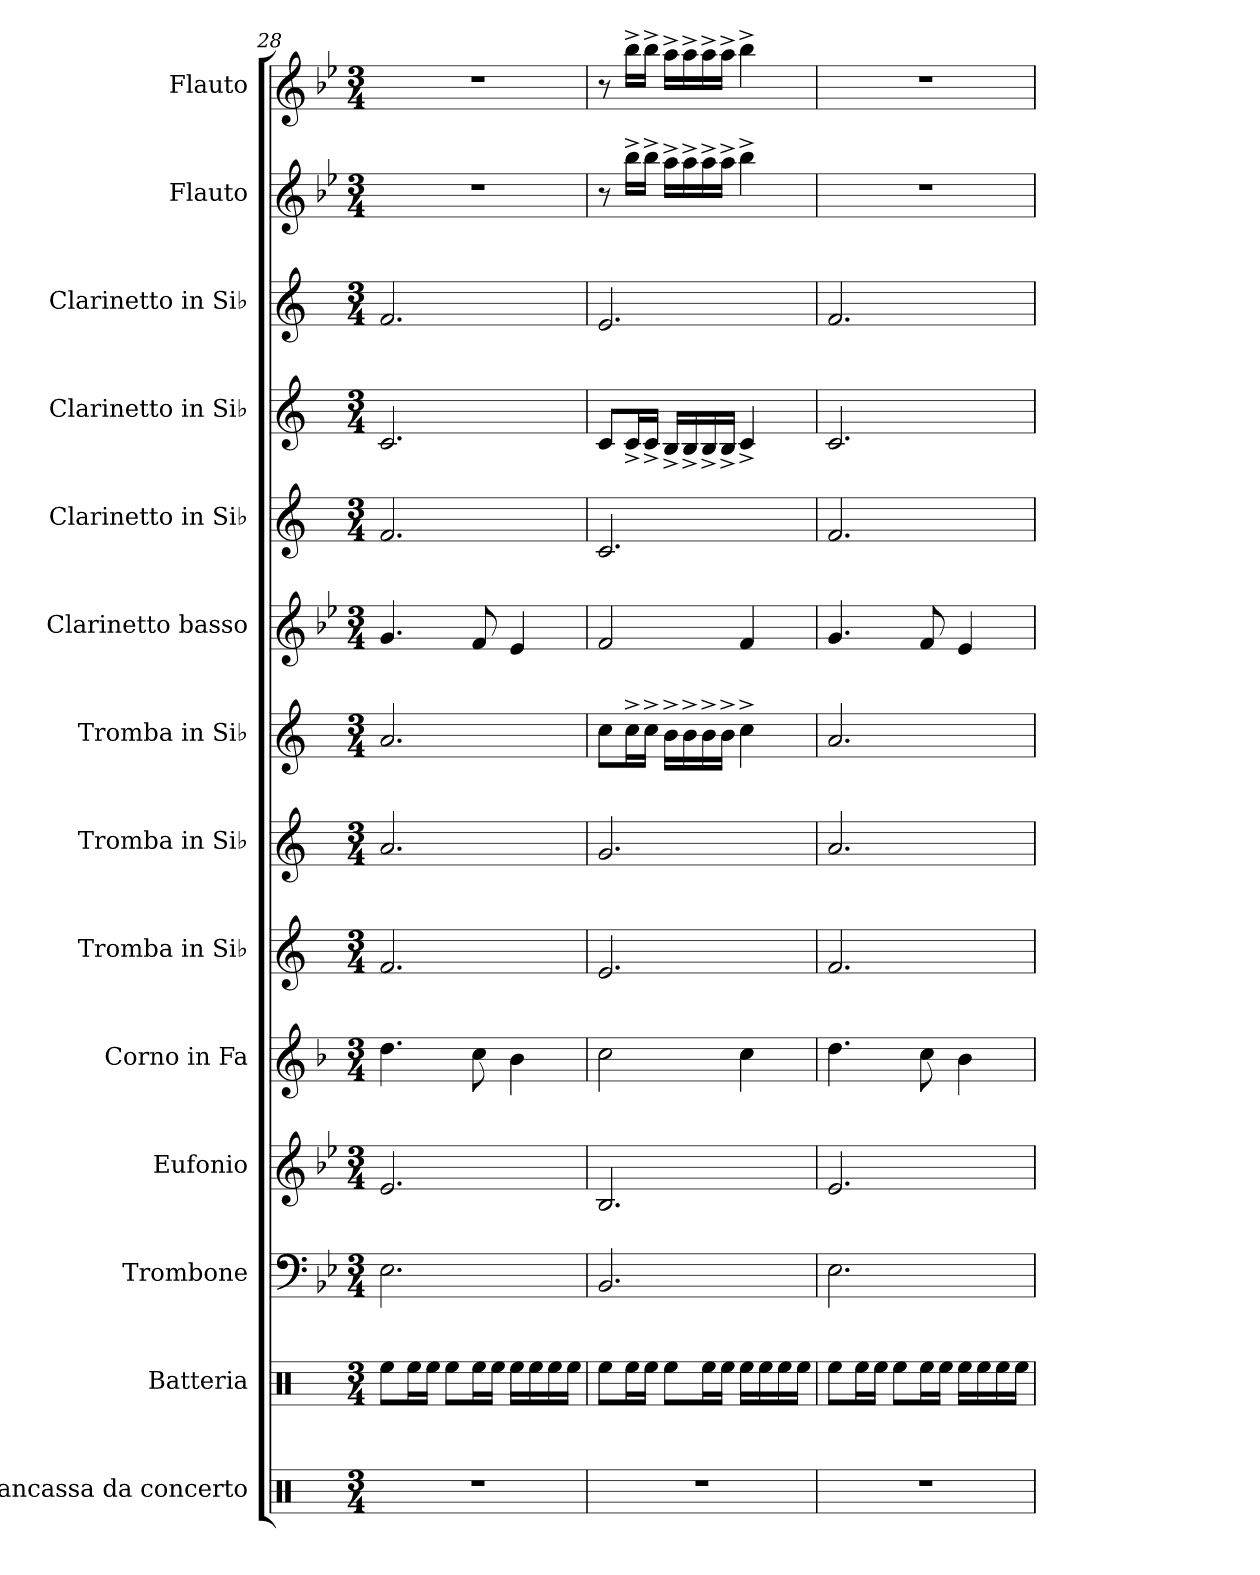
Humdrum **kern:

**kern	**kern	**kern	**kern	**kern	**kern	**kern	**kern	**kern	**kern	**kern	**kern	**kern	**kern
*part14	*part13	*part12	*part11	*part10	*part9	*part8	*part7	*part6	*part5	*part4	*part3	*part2	*part1
*staff14	*staff13	*staff12	*staff11	*staff10	*staff9	*staff8	*staff7	*staff6	*staff5	*staff4	*staff3	*staff2	*staff1
*I"Grancassa da concerto	*I"Batteria	*I"Trombone	*I"Eufonio	*I"Corno in Fa	*I"Tromba in Si♭	*I"Tromba in Si♭	*I"Tromba in Si♭	*I"Clarinetto basso	*I"Clarinetto in Si♭	*I"Clarinetto in Si♭	*I"Clarinetto in Si♭	*I"Flauto	*I"Flauto
*I'Gr. conc.	*I'Batt.	*I'Trb.	*I'Euf.	*I'Cor. Fa	*I'Tr. Si♭	*I'Tr. Si♭	*I'Tr. Si♭	*I'Cl. b.	*I'Cl. Si♭	*I'Cl. Si♭	*I'Cl. Si♭	*I'Fl.	*I'Fl.
*clefX	*clefX	*clefF4	*clefG2	*clefG2	*clefG2	*clefG2	*clefG2	*clefG2	*clefG2	*clefG2	*clefG2	*clefG2	*clefG2
*	*	*	*ITrd8c14	*ITrd4c7	*ITrd1c2	*ITrd1c2	*ITrd1c2	*ITrd8c14	*ITrd1c2	*ITrd1c2	*ITrd1c2	*	*
*k[]	*k[]	*k[b-e-]	*k[b-e-]	*k[b-e-]	*k[b-e-]	*k[b-e-]	*k[b-e-]	*k[b-e-]	*k[b-e-]	*k[b-e-]	*k[b-e-]	*k[b-e-]	*k[b-e-]
*M3/4	*M3/4	*M3/4	*M3/4	*M3/4	*M3/4	*M3/4	*M3/4	*M3/4	*M3/4	*M3/4	*M3/4	*M3/4	*M3/4
=28	=28	=28	=28	=28	=28	=28	=28	=28	=28	=28	=28	=28	=28
2.r	8Ree\L	2.E-\	2.E-/	4.g\	2.e-/	2.g/	2.g/	4.G/	2.e-/	2.B-/	2.e-/	2.r	2.r
.	16Ree\L	.	.	.	.	.	.	.	.	.	.	.	.
.	16Ree\JJ	.	.	.	.	.	.	.	.	.	.	.	.
.	8Ree\L	.	.	.	.	.	.	.	.	.	.	.	.
.	16Ree\L	.	.	8f\	.	.	.	8F/	.	.	.	.	.
.	16Ree\JJ	.	.	.	.	.	.	.	.	.	.	.	.
.	16Ree\LL	.	.	4e-\	.	.	.	4E-/	.	.	.	.	.
.	16Ree\	.	.	.	.	.	.	.	.	.	.	.	.
.	16Ree\	.	.	.	.	.	.	.	.	.	.	.	.
.	16Ree\JJ	.	.	.	.	.	.	.	.	.	.	.	.
=29	=29	=29	=29	=29	=29	=29	=29	=29	=29	=29	=29	=29	=29
2.r	8Ree\L	2.BB-/	2.BB-/	2f\	2.d/	2.f/	8b-\L	2F/	2.B-/	8B-/L	2.d/	8r	8r
.	16Ree\L	.	.	.	.	.	16b-^\L	.	.	16B-^/L	.	16bb-^\LL	16bb-^\LL
.	16Ree\JJ	.	.	.	.	.	16b-^\JJ	.	.	16B-^/JJ	.	16bb-^\JJ	16bb-^\JJ
.	8Ree\L	.	.	.	.	.	16a^\LL	.	.	16A^/LL	.	16aa^\LL	16aa^\LL
.	.	.	.	.	.	.	16a^\	.	.	16A^/	.	16aa^\	16aa^\
.	16Ree\L	.	.	.	.	.	16a^\	.	.	16A^/	.	16aa^\	16aa^\
.	16Ree\JJ	.	.	.	.	.	16a^\JJ	.	.	16A^/JJ	.	16aa^\JJ	16aa^\JJ
.	16Ree\LL	.	.	4f\	.	.	4b-^\	4F/	.	4B-^/	.	4bb-^\	4bb-^\
.	16Ree\	.	.	.	.	.	.	.	.	.	.	.	.
.	16Ree\	.	.	.	.	.	.	.	.	.	.	.	.
.	16Ree\JJ	.	.	.	.	.	.	.	.	.	.	.	.
=30	=30	=30	=30	=30	=30	=30	=30	=30	=30	=30	=30	=30	=30
2.r	8Ree\L	2.E-\	2.E-/	4.g\	2.e-/	2.g/	2.g/	4.G/	2.e-/	2.B-/	2.e-/	2.r	2.r
.	16Ree\L	.	.	.	.	.	.	.	.	.	.	.	.
.	16Ree\JJ	.	.	.	.	.	.	.	.	.	.	.	.
.	8Ree\L	.	.	.	.	.	.	.	.	.	.	.	.
.	16Ree\L	.	.	8f\	.	.	.	8F/	.	.	.	.	.
.	16Ree\JJ	.	.	.	.	.	.	.	.	.	.	.	.
.	16Ree\LL	.	.	4e-\	.	.	.	4E-/	.	.	.	.	.
.	16Ree\	.	.	.	.	.	.	.	.	.	.	.	.
.	16Ree\	.	.	.	.	.	.	.	.	.	.	.	.
.	16Ree\JJ	.	.	.	.	.	.	.	.	.	.	.	.
=	=	=	=	=	=	=	=	=	=	=	=	=	=
*-	*-	*-	*-	*-	*-	*-	*-	*-	*-	*-	*-	*-	*-
